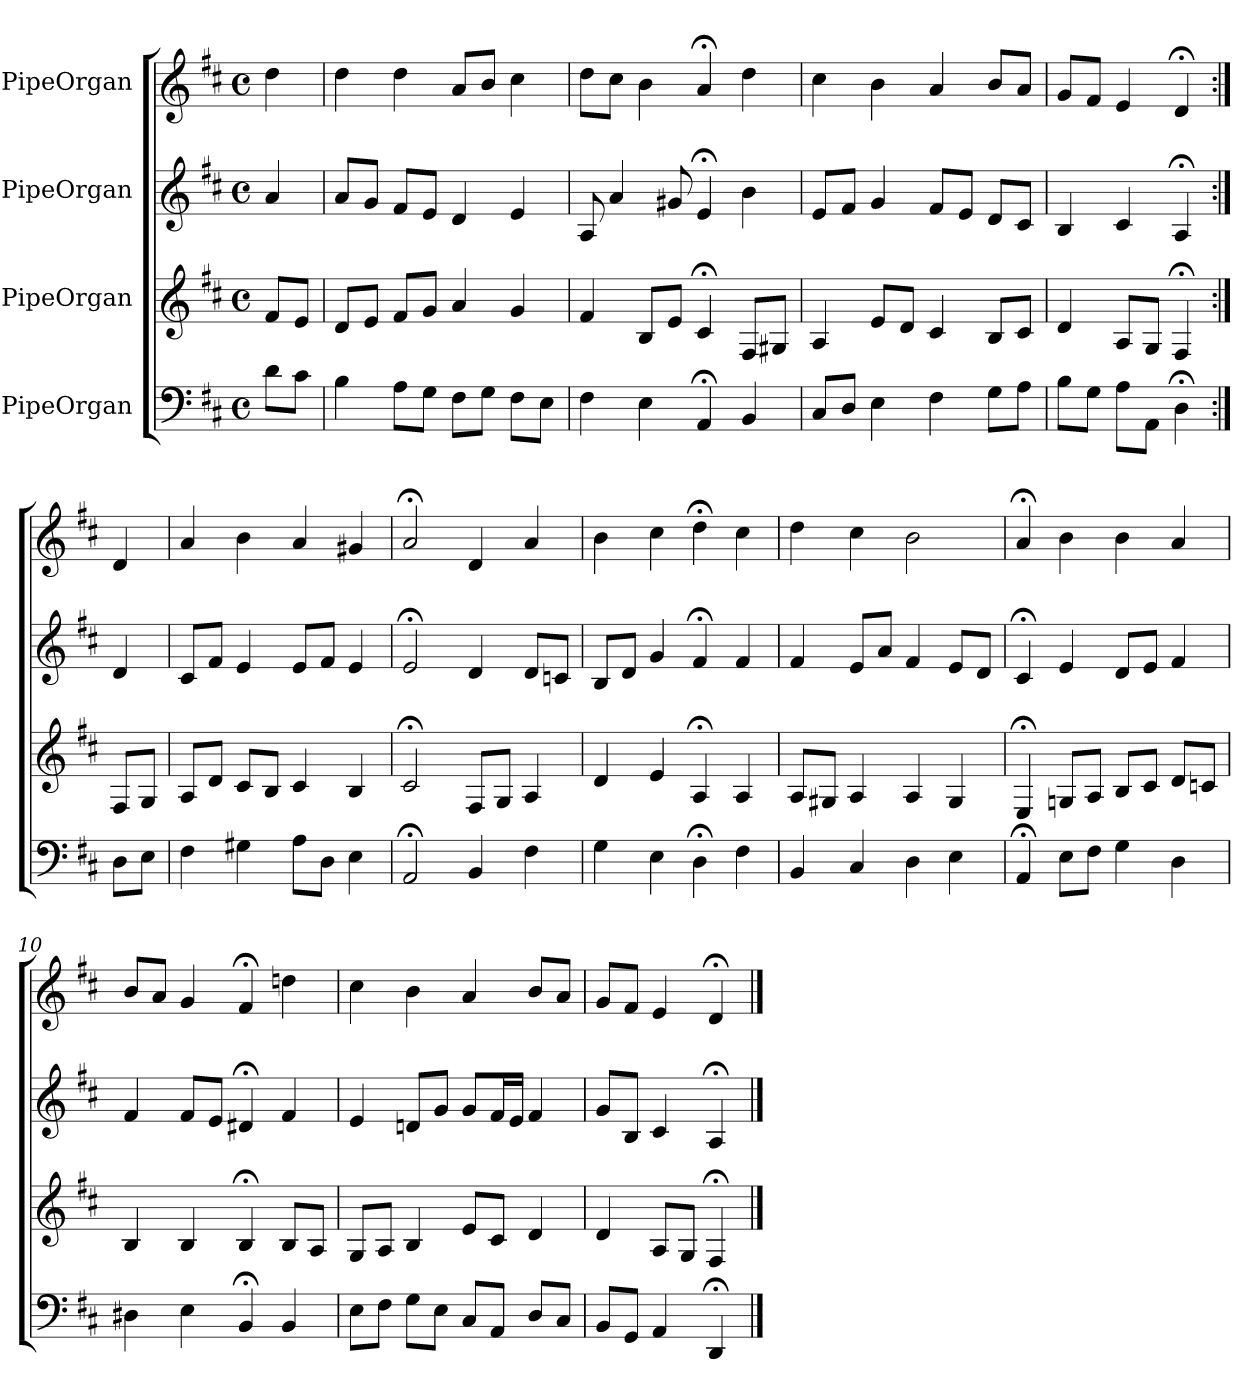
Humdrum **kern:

**kern	**kern	**kern	**kern
*part4	*part3	*part2	*part1
*staff4	*staff3	*staff2	*staff1
*I"PipeOrgan	*I"PipeOrgan	*I"PipeOrgan	*I"PipeOrgan
*k[f#c#]	*k[f#c#]	*k[f#c#]	*k[f#c#]
*D:	*D:	*D:	*D:
*M4/4	*M4/4	*M4/4	*M4/4
*met(c)	*met(c)	*met(c)	*met(c)
*MM60	*MM60	*MM60	*MM60
=	=	=	=
8dL	8f#L	4a	4dd
8c#J	8eJ	.	.
=1	=1	=1	=1
4B	8dL	8aL	4dd
.	8eJ	8gJ	.
8AL	8f#L	8f#L	4dd
8GJ	8gJ	8eJ	.
8F#L	4a	4d	8aL
8GJ	.	.	8bJ
8F#L	4g	4e	4cc#
8EJ	.	.	.
=2	=2	=2	=2
4F#	4f#	8A	8ddL
.	.	4a	8cc#J
4E	8BL	.	4b
.	8eJ	8g#X	.
4AA;<	4c#;<	4e;<	4a;<
4BB	8F#L	4b	4dd
.	8G#XJ	.	.
=3	=3	=3	=3
8C#L	4A	8eL	4cc#
8DJ	.	8f#J	.
4E	8eL	4g	4b
.	8dJ	.	.
4F#	4c#	8f#L	4a
.	.	8eJ	.
8GL	8BL	8dL	8bL
8AJ	8c#J	8c#J	8aJ
=4	=4	=4	=4
8BL	4d	4B	8gL
8GJ	.	.	8f#J
8AL	8AL	4c#	4e
8AAJ	8GJ	.	.
4D;<	4F#;<	4A;<	4d;<
=:|!	=:|!	=:|!	=:|!
8DL	8F#L	4d	4d
8EJ	8GJ	.	.
=5	=5	=5	=5
4F#	8AL	8c#L	4a
.	8dJ	8f#J	.
4G#X	8c#L	4e	4b
.	8BJ	.	.
8AL	4c#	8eL	4a
8DJ	.	8f#J	.
4E	4B	4e	4g#X
=6	=6	=6	=6
2AA;<	2c#;<	2e;<	2a;<
4BB	8F#L	4d	4d
.	8GJ	.	.
4F#	4A	8dL	4a
.	.	8cnJ	.
=7	=7	=7	=7
4G	4d	8BL	4b
.	.	8dJ	.
4E	4e	4g	4cc#
4D;<	4A;<	4f#;<	4dd;<
4F#	4A	4f#	4cc#
=8	=8	=8	=8
4BB	8AL	4f#	4dd
.	8G#XJ	.	.
4C#	4A	8eL	4cc#
.	.	8aJ	.
4D	4A	4f#	2b
4E	4G#	8eL	.
.	.	8dJ	.
=9	=9	=9	=9
4AA;<	4E;<	4c#;<	4a;<
8EL	8GnL	4e	4b
8F#J	8AJ	.	.
4G	8BL	8dL	4b
.	8c#J	8eJ	.
4D	8dL	4f#	4a
.	8cnJ	.	.
=10	=10	=10	=10
4D#X	4B	4f#	8bL
.	.	.	8aJ
4E	4B	8f#L	4g
.	.	8eJ	.
4BB;<	4B;<	4d#X;<	4f#;<
4BB	8BL	4f#	4ddn
.	8AJ	.	.
=11	=11	=11	=11
8EL	8GL	4e	4cc#
8F#J	8AJ	.	.
8GL	4B	8dnL	4b
8EJ	.	8gJ	.
8C#L	8eL	8gL	4a
8AAJ	8c#J	16f#L	.
.	.	16eJJ	.
8DL	4d	4f#	8bL
8C#J	.	.	8aJ
=12	=12	=12	=12
8BBL	4d	8gL	8gL
8GGJ	.	8BJ	8f#J
4AA	8AL	4c#	4e
.	8GJ	.	.
4DD;<	4F#;<	4A;<	4d;<
==	==	==	==
*-	*-	*-	*-
